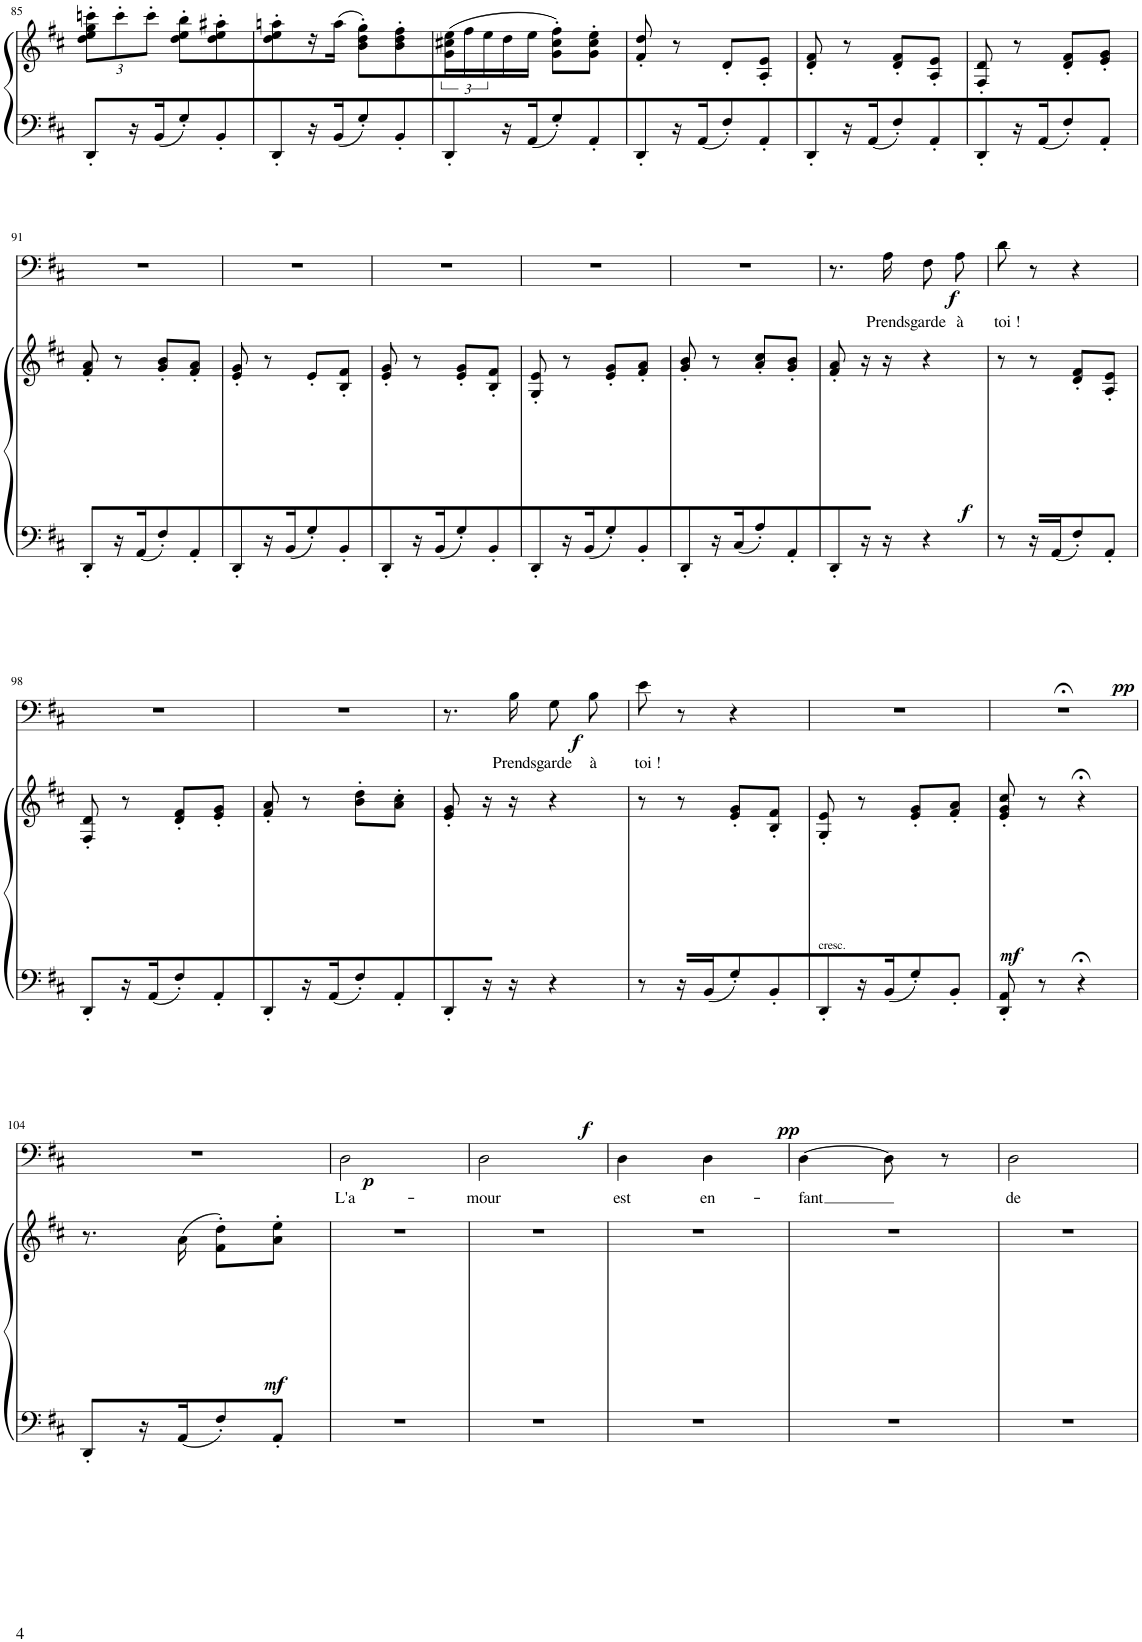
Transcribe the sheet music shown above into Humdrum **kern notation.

**kern	**kern	**dynam	**kern	**text	**dynam
*part2	*part2	*part2	*part1	*part1	*part1
*staff3	*staff2	*staff2/3	*staff1	*staff1	*staff1
*I"Piano	*	*	*I"BASSES Hommes  du peuple	*	*
*I'Pno	*	*	*	*	*
!!LO:PB:g=z
*clefF4	*clefG2	*	*clefF4	*	*
*k[f#c#]	*k[f#c#]	*	*k[f#c#]	*	*
*M2/4	*M2/4	*	*M2/4	*	*
*	*Xbrackettup	*	*	*	*
=85	=85	=85	=85	=85	=85
8DD'/L	12dd\' 12ee\' 12gg\' 12cccn\'L	.	2r	.	.
.	12ccc'\	.	.	.	.
16r	.	.	.	.	.
.	12ccc'\J	.	.	.	.
16BB/J	.	.	.	.	.
8G'/	8dd\' 8ee\' 8bb\'L	.	.	.	.
8BB'/	8dd\' 8ee\' 8aa#X\'	.	.	.	.
=86	=86	=86	=86	=86	=86
8DD'/	8dd\' 8ee\' 8aan\'	.	2r	.	.
16r	16r	.	.	.	.
16BB/J	(16aa\JJ	.	.	.	.
8G'/	8b\' 8dd\' 8gg\'L)	.	.	.	.
8BB'/	8b\' 8dd\' 8ff#\'	.	.	.	.
=87	=87	=87	=87	=87	=87
*	*brackettup	*	*	*	*
8DD'/	(24g\ 24cc#X\ 24ee\L	.	2r	.	.
.	24ff#\	.	.	.	.
.	24ee\	.	.	.	.
16r	16dd\	.	.	.	.
16AA/J	16ee\JJ	.	.	.	.
8G'/	8g\' 8cc#\' 8ff#\'L)	.	.	.	.
8AA'/	8g\' 8cc#\' 8ee\'J	.	.	.	.
=88	=88	=88	=88	=88	=88
8DD'/	8f#/' 8dd/'	.	2r	.	.
16r	8r	.	.	.	.
16AA/J	.	.	.	.	.
8F#'/	8d'/L	.	.	.	.
8AA'/	8A/' 8e/'J	.	.	.	.
=89	=89	=89	=89	=89	=89
8DD'/	8d/' 8f#/'	.	2r	.	.
16r	8r	.	.	.	.
16AA/J	.	.	.	.	.
8F#'/	8d/' 8f#/'L	.	.	.	.
8AA'/	8A/' 8e/'J	.	.	.	.
=90	=90	=90	=90	=90	=90
8DD'/	8F#/' 8d/'	.	2r	.	.
16r	8r	.	.	.	.
16AA/J	.	.	.	.	.
8F#'/	8d/' 8f#/'L	.	.	.	.
8AA'/J	8e/' 8g/'J	.	.	.	.
!!LO:LB:g=z
=91	=91	=91	=91	=91	=91
8DD'/L	8f#/' 8a/'	.	2r	.	.
16r	8r	.	.	.	.
16AA/J	.	.	.	.	.
8F#'/	8g/' 8b/'L	.	.	.	.
8AA'/	8f#/' 8a/'J	.	.	.	.
=92	=92	=92	=92	=92	=92
8DD'/	8e/' 8g/'	.	2r	.	.
16r	8r	.	.	.	.
16BB/J	.	.	.	.	.
8G'/	8e'/L	.	.	.	.
8BB'/	8B/' 8f#/'J	.	.	.	.
=93	=93	=93	=93	=93	=93
8DD'/	8e/' 8g/'	.	2r	.	.
16r	8r	.	.	.	.
16BB/J	.	.	.	.	.
8G'/	8e/' 8g/'L	.	.	.	.
8BB'/	8B/' 8f#/'J	.	.	.	.
=94	=94	=94	=94	=94	=94
8DD'/	8G/' 8e/'	.	2r	.	.
16r	8r	.	.	.	.
16BB/J	.	.	.	.	.
8G'/	8e/' 8g/'L	.	.	.	.
8BB'/	8f#/' 8a/'J	.	.	.	.
=95	=95	=95	=95	=95	=95
8DD'/	8g/' 8b/'	.	2r	.	.
16r	8r	.	.	.	.
16C#/J	.	.	.	.	.
8A'/	8a/' 8cc#/'L	.	.	.	.
8AA'/	8g/' 8b/'J	.	.	.	.
=96	=96	=96	=96	=96	=96
8DD'/	8f#/' 8a/'	.	8.r	.	.
16r	16r	.	.	.	.
!	!	!LO:DY:b	!	!LO:LY:b	!LO:DY:b
16r	16r	f	16A\	Prends	f
!	!	!	!	!LO:LY:b	!
4r	4r	.	8F#\L	garde	.
!	!	!	!	!LO:LY:b	!
.	.	.	8A\J	à	.
=97	=97	=97	=97	=97	=97
!	!	!	!	!LO:LY:b	!
8r	8r	.	8d\	toi !	.
16r	8r	.	8r	.	.
!	!	!LO:DY:b=2	!	!	!
16AA/J	.	pp	.	.	.
8F#'/	8d/' 8f#/'L	.	4r	.	.
8AA'/J	8A/' 8e/'J	.	.	.	.
!!LO:LB:g=z
=98	=98	=98	=98	=98	=98
8DD'/L	8F#/' 8d/'	.	2r	.	.
16r	8r	.	.	.	.
16AA/J	.	.	.	.	.
8F#'/	8d/' 8f#/'L	.	.	.	.
8AA'/	8e/' 8g/'J	.	.	.	.
=99	=99	=99	=99	=99	=99
8DD'/	8f#/' 8a/'	.	2r	.	.
16r	8r	.	.	.	.
16AA/J	.	.	.	.	.
8F#'/	8b\' 8dd\'L	.	.	.	.
8AA'/	8a\' 8cc#\'J	.	.	.	.
=100	=100	=100	=100	=100	=100
8DD'/	8e/' 8g/'	.	8.r	.	.
16r	16r	.	.	.	.
!	!	!LO:DY:b=2	!	!LO:LY:b	!LO:DY:b
16r	16r	f	16B\	Prends	f
!	!	!	!	!LO:LY:b	!
4r	4r	.	8G\L	garde	.
!	!	!	!	!LO:LY:b	!
.	.	.	8B\J	à	.
=101	=101	=101	=101	=101	=101
!	!	!	!	!LO:LY:b	!
8r	8r	.	8e\	toi !	.
16r	8r	.	8r	.	.
!	!	!LO:DY:b=2	!	!	!
16BB/J	.	pp	.	.	.
8G'/	8e/' 8g/'L	.	4r	.	.
8BB'/	8B/' 8f#/'J	.	.	.	.
=102	=102	=102	=102	=102	=102
!LO:TX:a:t=cresc.	!	!	!	!	!
8DD'/	8G/' 8e/'	.	2r	.	.
16r	8r	.	.	.	.
16BB/J	.	.	.	.	.
8G'/	8e/' 8g/'L	.	.	.	.
8BB'/J	8f#/' 8a/'J	.	.	.	.
=103	=103	=103	=103	=103	=103
!	!	!LO:DY:b	!	!	!
8DD/' 8AA/'	8e/' 8g/' 8cc#/'	mf	2r;<	.	.
8r	8r	.	.	.	.
4r;<	4r;<	.	.	.	.
!!LO:LB:g=z
=104	=104	=104	=104	=104	=104
8DD'/L	8.r	.	2r	.	.
16r	.	.	.	.	.
!	!	!LO:DY:b	!	!	!
16AA/J	(16a\	mf	.	.	.
8F#'/	8f#\' 8dd\'L)	.	.	.	.
8AA'/J	8a\' 8ee\'J	.	.	.	.
=105	=105	=105	=105	=105	=105
!	!	!	!	!LO:LY:b	!LO:DY:b
2r	2r	.	2D\	L'a-	p
=106	=106	=106	=106	=106	=106
!	!	!	!	!LO:LY:b	!
2r	2r	.	2D\	-mour	.
=107	=107	=107	=107	=107	=107
!	!	!	!	!LO:LY:b	!
2r	2r	.	4D\	est	.
!	!	!	!	!LO:LY:b	!
.	.	.	4D\	en-	.
=108	=108	=108	=108	=108	=108
!	!	!	!	!LO:LY:b	!
2r	2r	.	[4D\	-fant	.
.	.	.	8D\]	.	.
.	.	.	8r	.	.
=109	=109	=109	=109	=109	=109
!	!	!	!	!LO:LY:b	!
2r	2r	.	2D\	de	.
=	=	=	=	=	=
*-	*-	*-	*-	*-	*-
